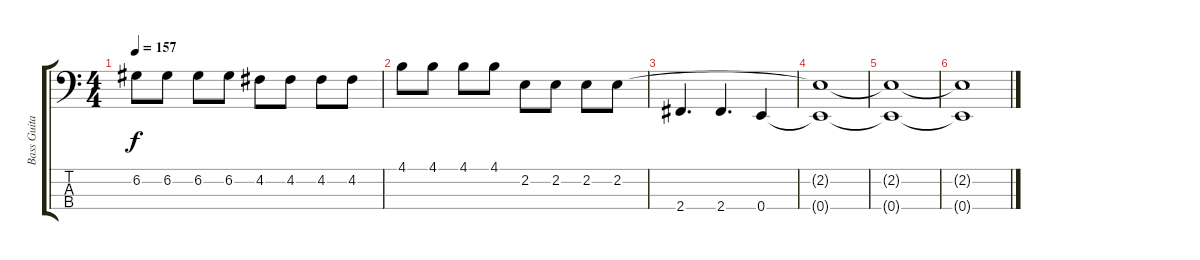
\track ("Bass Guitar" "Bass Guita") {instrument electricbassfinger}
\staff {score tabs}
\tuning (G2 D2 A1 E1) {hide}
\ts (4 4)
\tempo 157
\clef f4
\ks c
6.2.8{dy f} 6.2.8 6.2.8 6.2.8 4.2.8 4.2.8 4.2.8 4.2.8 |
4.1.8 4.1.8 4.1.8 4.1.8 2.2.8 2.2.8 2.2.8 2.2.8 |
2.4.4{d} 2.4.4{d} 0.4.4 |
(2.2{t} 0.4{t}).1 |
(2.2{t} 0.4{t}).1 |
(2.2{t} 0.4{t}).1
